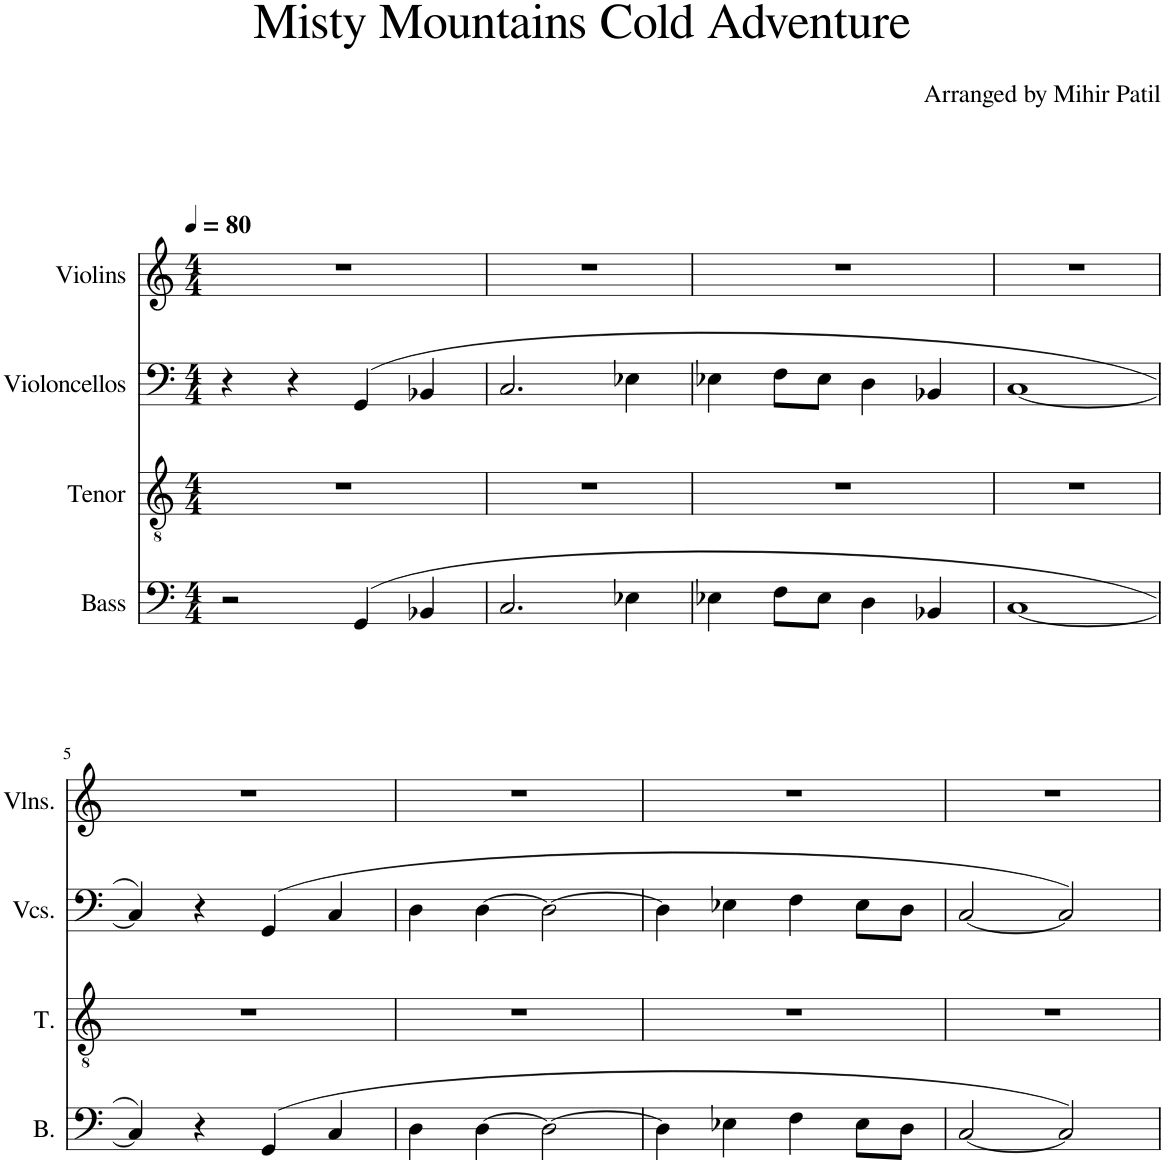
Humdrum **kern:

**kern	**kern	**kern	**kern
*part4	*part3	*part2	*part1
*staff4	*staff3	*staff2	*staff1
*I"Bass	*I"Tenor	*I"Violoncellos	*I"Violins
*I'B.	*I'T.	*I'Vcs.	*I'Vlns.
*clefF4	*clefGv2	*clefF4	*clefG2
*k[]	*k[]	*k[]	*k[]
*M4/4	*M4/4	*M4/4	*M4/4
=1	=1	=1	=1
2r	1r	4r	1r
.	.	4r	.
(4GG/	.	(4GG/	.
4BB-X/	.	4BB-X/	.
=2	=2	=2	=2
2.C/	1r	2.C/	1r
4E-X\	.	4E-X\	.
=3	=3	=3	=3
4E-X\	1r	4E-X\	1r
8F\L	.	8F\L	.
8E-\J	.	8E-\J	.
4D\	.	4D\	.
4BB-X/	.	4BB-X/	.
=4	=4	=4	=4
[1C	1r	[1C	1r
!!LO:LB:g=z
=5	=5	=5	=5
4C/])	1r	4C/])	1r
4r	.	4r	.
(4GG/	.	(4GG/	.
4C/	.	4C/	.
=6	=6	=6	=6
4D\	1r	4D\	1r
[4D\	.	[4D\	.
2D\_	.	2D\_	.
=7	=7	=7	=7
4D\]	1r	4D\]	1r
4E-X\	.	4E-X\	.
4F\	.	4F\	.
8E-\L	.	8E-\L	.
8D\J	.	8D\J	.
=8	=8	=8	=8
[2C/	1r	[2C/	1r
2C/])	.	2C/])	.
=	=	=	=
*-	*-	*-	*-
